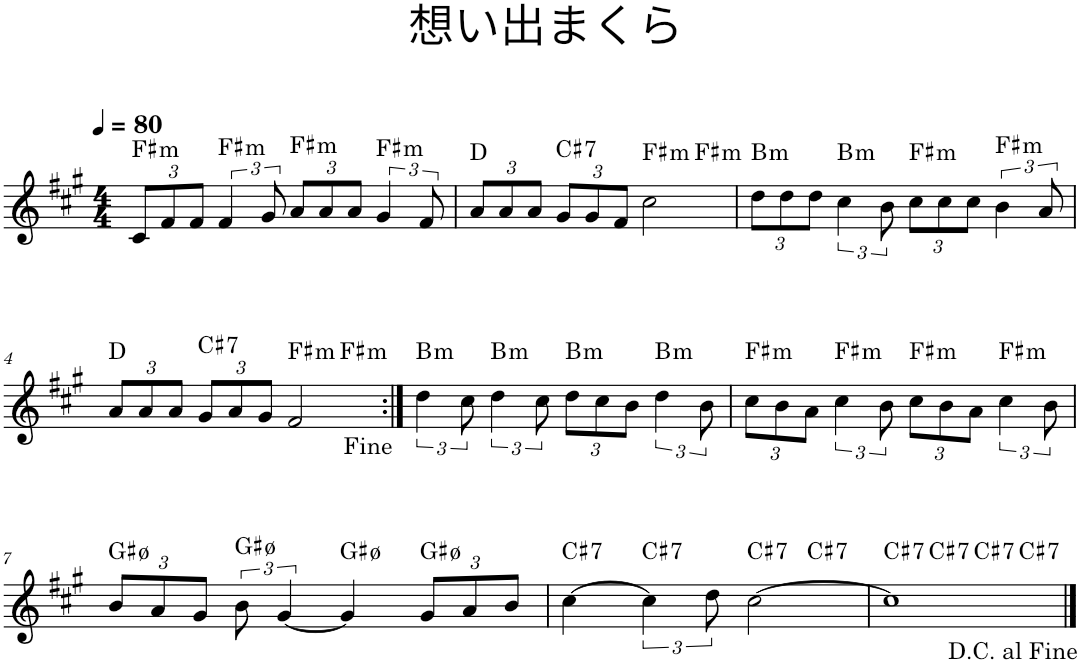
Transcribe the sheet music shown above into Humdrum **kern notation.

**kern	**harte
*part1	*part1
*staff1	*
*I"Piano	*
*I'Pno.	*
*clefG2	*
*k[f#c#g#]	*
*M4/4	*
*MM80	*
*Xbrackettup	*
=1	=1
!	!LO:H:kt=m
12c#/L	F#:min
12f#/	.
12f#/J	.
*brackettup	*
!	!LO:H:kt=m
6f#/	F#:min
12g#/	.
*Xbrackettup	*
!	!LO:H:kt=m
12a/L	F#:min
12a/	.
12a/J	.
*brackettup	*
!	!LO:H:kt=m
6g#/	F#:min
12f#/	.
=2	=2
*Xbrackettup	*
*^	*
12a/L	2.ryy	D:maj
12a/	.	.
12a/J	.	.
!	!	!LO:H:kt=7
12g#/L	.	C#:7
12g#/	.	.
12f#/J	.	.
!	!	!LO:H:kt=m
2cc#\	.	F#:min
!	!	!LO:H:kt=m
.	4ryy	F#:min
=3	=3	=3
!	!	!LO:H:kt=m
*v	*v	*
12dd\L	B:min
12dd\	.
12dd\J	.
*brackettup	*
!	!LO:H:kt=m
6cc#\	B:min
12b\	.
*Xbrackettup	*
!	!LO:H:kt=m
12cc#\L	F#:min
12cc#\	.
12cc#\J	.
*brackettup	*
!	!LO:H:kt=m
6b\	F#:min
12a/	.
!!LO:LB:g=z
=4	=4
*Xbrackettup	*
*^	*
12a/L	2.ryy	D:maj
12a/	.	.
12a/J	.	.
!	!	!LO:H:kt=7
12g#/L	.	C#:7
12a/	.	.
12g#/J	.	.
!	!	!LO:H:kt=m
2f#/	.	F#:min
!	!	!LO:H:kt=m
.	4ryy	F#:min
*v	*v	*
=5:|!	=5:|!
*brackettup	*
*^	*
!	!	!LO:H:kt=m
*v	*v	*
6dd\	B:min
12cc#\	.
!	!LO:H:kt=m
6dd\	B:min
12cc#\	.
*Xbrackettup	*
!	!LO:H:kt=m
12dd\L	B:min
12cc#\	.
12b\J	.
*brackettup	*
!	!LO:H:kt=m
6dd\	B:min
12b\	.
=6	=6
*Xbrackettup	*
!	!LO:H:kt=m
12cc#\L	F#:min
12b\	.
12a\J	.
*brackettup	*
!	!LO:H:kt=m
6cc#\	F#:min
12b\	.
*Xbrackettup	*
!	!LO:H:kt=m
12cc#\L	F#:min
12b\	.
12a\J	.
*brackettup	*
!	!LO:H:kt=m
6cc#\	F#:min
12b\	.
!!LO:LB:g=z
=7	=7
*Xbrackettup	*
12b/L	G#:hdim7
12a/	.
12g#/J	.
*brackettup	*
12b\	G#:hdim7
[6g#/	.
4g#/]	G#:hdim7
*Xbrackettup	*
12g#/L	G#:hdim7
12a/	.
12b/J	.
=8	=8
!	!LO:H:kt=7
*^	*
[4cc#\	2.ryy	C#:7
*brackettup	*	*
!	!	!LO:H:kt=7
6cc#\]	.	C#:7
12dd\	.	.
!	!	!LO:H:kt=7
[2cc#\	.	C#:7
!	!	!LO:H:kt=7
.	4ryy	C#:7
=9	=9	=9
!	!	!LO:H:kt=7
*^	*^	*
1cc#]	4ryy	2ryy	2.ryy	C#:7
!	!	!	!	!LO:H:kt=7
.	2.ryy	.	.	C#:7
!	!	!	!	!LO:H:kt=7
.	.	2ryy	.	C#:7
!	!	!	!	!LO:H:kt=7
.	.	.	4ryy	C#:7
*v	*v	*v	*v	*
==	==
*-	*-
